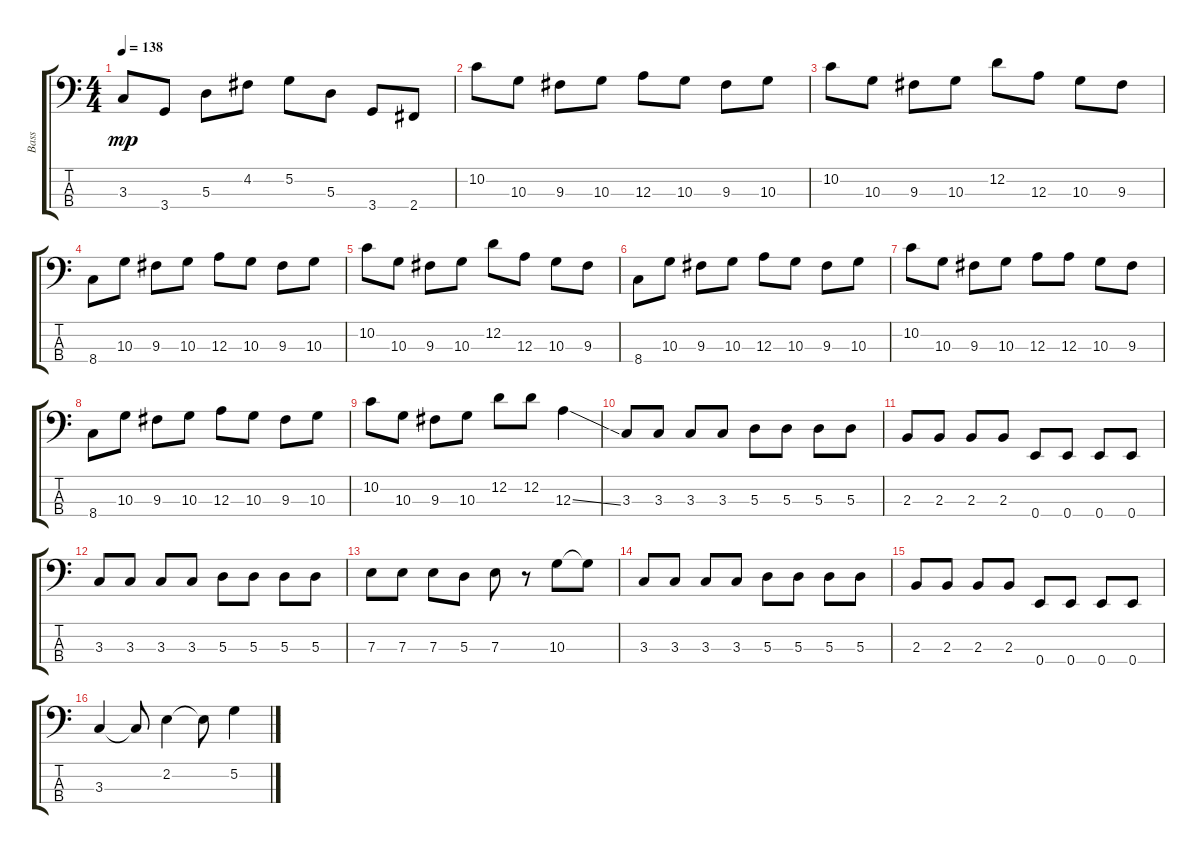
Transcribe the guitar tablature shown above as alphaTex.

\track ("Bass" "Bass") {instrument electricbassfinger}
\staff {score tabs}
\tuning (G2 D2 A1 E1) {hide}
\ts (4 4)
\tempo 138
\clef f4
\ks c
3.3.8{dy mp} 3.4.8 5.3.8 4.2.8 5.2.8 5.3.8 3.4.8 2.4.8 |
10.2.8 10.3.8 9.3.8 10.3.8 12.3.8 10.3.8 9.3.8 10.3.8 |
10.2.8 10.3.8 9.3.8 10.3.8 12.2.8 12.3.8 10.3.8 9.3.8 |
8.4.8 10.3.8 9.3.8 10.3.8 12.3.8 10.3.8 9.3.8 10.3.8 |
10.2.8 10.3.8 9.3.8 10.3.8 12.2.8 12.3.8 10.3.8 9.3.8 |
8.4.8 10.3.8 9.3.8 10.3.8 12.3.8 10.3.8 9.3.8 10.3.8 |
10.2.8 10.3.8 9.3.8 10.3.8 12.3.8 12.3.8 10.3.8 9.3.8 |
8.4.8 10.3.8 9.3.8 10.3.8 12.3.8 10.3.8 9.3.8 10.3.8 |
10.2.8 10.3.8 9.3.8 10.3.8 12.2.8 12.2.8 12.3{ss}.4 |
3.3.8 3.3.8 3.3.8 3.3.8 5.3.8 5.3.8 5.3.8 5.3.8 |
2.3.8 2.3.8 2.3.8 2.3.8 0.4.8 0.4.8 0.4.8 0.4.8 |
3.3.8 3.3.8 3.3.8 3.3.8 5.3.8 5.3.8 5.3.8 5.3.8 |
7.3.8 7.3.8 7.3.8 5.3.8 7.3.8 r.8 10.3.8 10.3{t}.8 |
3.3.8 3.3.8 3.3.8 3.3.8 5.3.8 5.3.8 5.3.8 5.3.8 |
2.3.8 2.3.8 2.3.8 2.3.8 0.4.8 0.4.8 0.4.8 0.4.8 |
3.3.4 3.3{t}.8 2.2.4 2.2{t}.8 5.2.4
